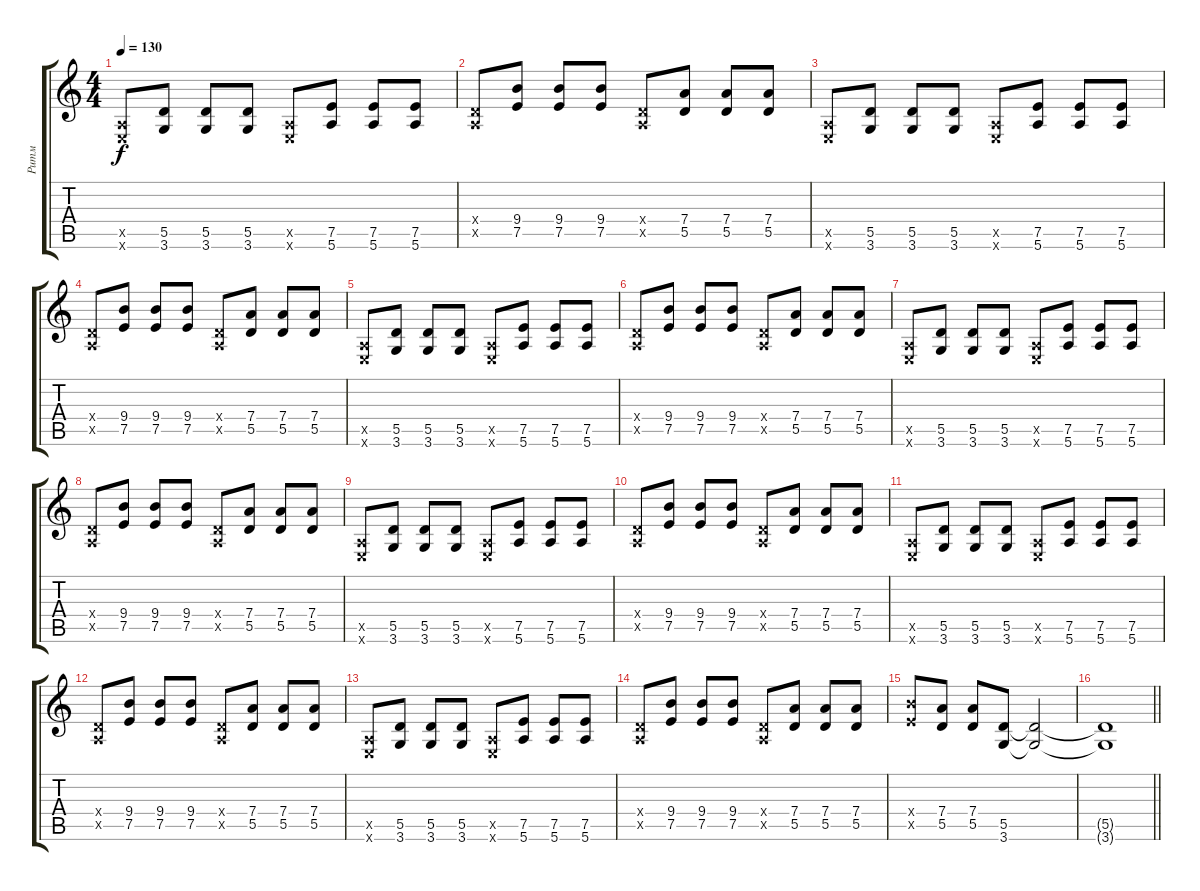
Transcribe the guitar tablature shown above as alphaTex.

\track ("Ритм" "Ритм") {instrument distortionguitar}
\staff {score tabs}
\tuning (E4 B3 G3 D3 A2 E2) {hide}
\ts (4 4)
\tempo 130
\clef g2
\ks c
(0.5{x} 0.6{x}).8{dy f} (5.5 3.6).8 (5.5 3.6).8 (5.5 3.6).8 (0.5{x} 0.6{x}).8 (7.5 5.6).8 (7.5 5.6).8 (7.5 5.6).8 |
(0.4{x} 0.5{x}).8 (9.4 7.5).8 (9.4 7.5).8 (9.4 7.5).8 (0.4{x} 0.5{x}).8 (7.4 5.5).8 (7.4 5.5).8 (7.4 5.5).8 |
(0.5{x} 0.6{x}).8 (5.5 3.6).8 (5.5 3.6).8 (5.5 3.6).8 (0.5{x} 0.6{x}).8 (7.5 5.6).8 (7.5 5.6).8 (7.5 5.6).8 |
(0.4{x} 0.5{x}).8 (9.4 7.5).8 (9.4 7.5).8 (9.4 7.5).8 (0.4{x} 0.5{x}).8 (7.4 5.5).8 (7.4 5.5).8 (7.4 5.5).8 |
(0.5{x} 0.6{x}).8 (5.5 3.6).8 (5.5 3.6).8 (5.5 3.6).8 (0.5{x} 0.6{x}).8 (7.5 5.6).8 (7.5 5.6).8 (7.5 5.6).8 |
(0.4{x} 0.5{x}).8 (9.4 7.5).8 (9.4 7.5).8 (9.4 7.5).8 (0.4{x} 0.5{x}).8 (7.4 5.5).8 (7.4 5.5).8 (7.4 5.5).8 |
(0.5{x} 0.6{x}).8 (5.5 3.6).8 (5.5 3.6).8 (5.5 3.6).8 (0.5{x} 0.6{x}).8 (7.5 5.6).8 (7.5 5.6).8 (7.5 5.6).8 |
(0.4{x} 0.5{x}).8 (9.4 7.5).8 (9.4 7.5).8 (9.4 7.5).8 (0.4{x} 0.5{x}).8 (7.4 5.5).8 (7.4 5.5).8 (7.4 5.5).8 |
(0.5{x} 0.6{x}).8 (5.5 3.6).8 (5.5 3.6).8 (5.5 3.6).8 (0.5{x} 0.6{x}).8 (7.5 5.6).8 (7.5 5.6).8 (7.5 5.6).8 |
(0.4{x} 0.5{x}).8 (9.4 7.5).8 (9.4 7.5).8 (9.4 7.5).8 (0.4{x} 0.5{x}).8 (7.4 5.5).8 (7.4 5.5).8 (7.4 5.5).8 |
(0.5{x} 0.6{x}).8 (5.5 3.6).8 (5.5 3.6).8 (5.5 3.6).8 (0.5{x} 0.6{x}).8 (7.5 5.6).8 (7.5 5.6).8 (7.5 5.6).8 |
(0.4{x} 0.5{x}).8 (9.4 7.5).8 (9.4 7.5).8 (9.4 7.5).8 (0.4{x} 0.5{x}).8 (7.4 5.5).8 (7.4 5.5).8 (7.4 5.5).8 |
(0.5{x} 0.6{x}).8 (5.5 3.6).8 (5.5 3.6).8 (5.5 3.6).8 (0.5{x} 0.6{x}).8 (7.5 5.6).8 (7.5 5.6).8 (7.5 5.6).8 |
(0.4{x} 0.5{x}).8 (9.4 7.5).8 (9.4 7.5).8 (9.4 7.5).8 (0.4{x} 0.5{x}).8 (7.4 5.5).8 (7.4 5.5).8 (7.4 5.5).8 |
(9.4{x} 7.5{x}).8 (7.4 5.5).8 (7.4 5.5).8 (5.5 3.6).8 (5.5{t} 3.6{t}).2 |
\barLineRight lightlight
(5.5{t} 3.6{t}).1
